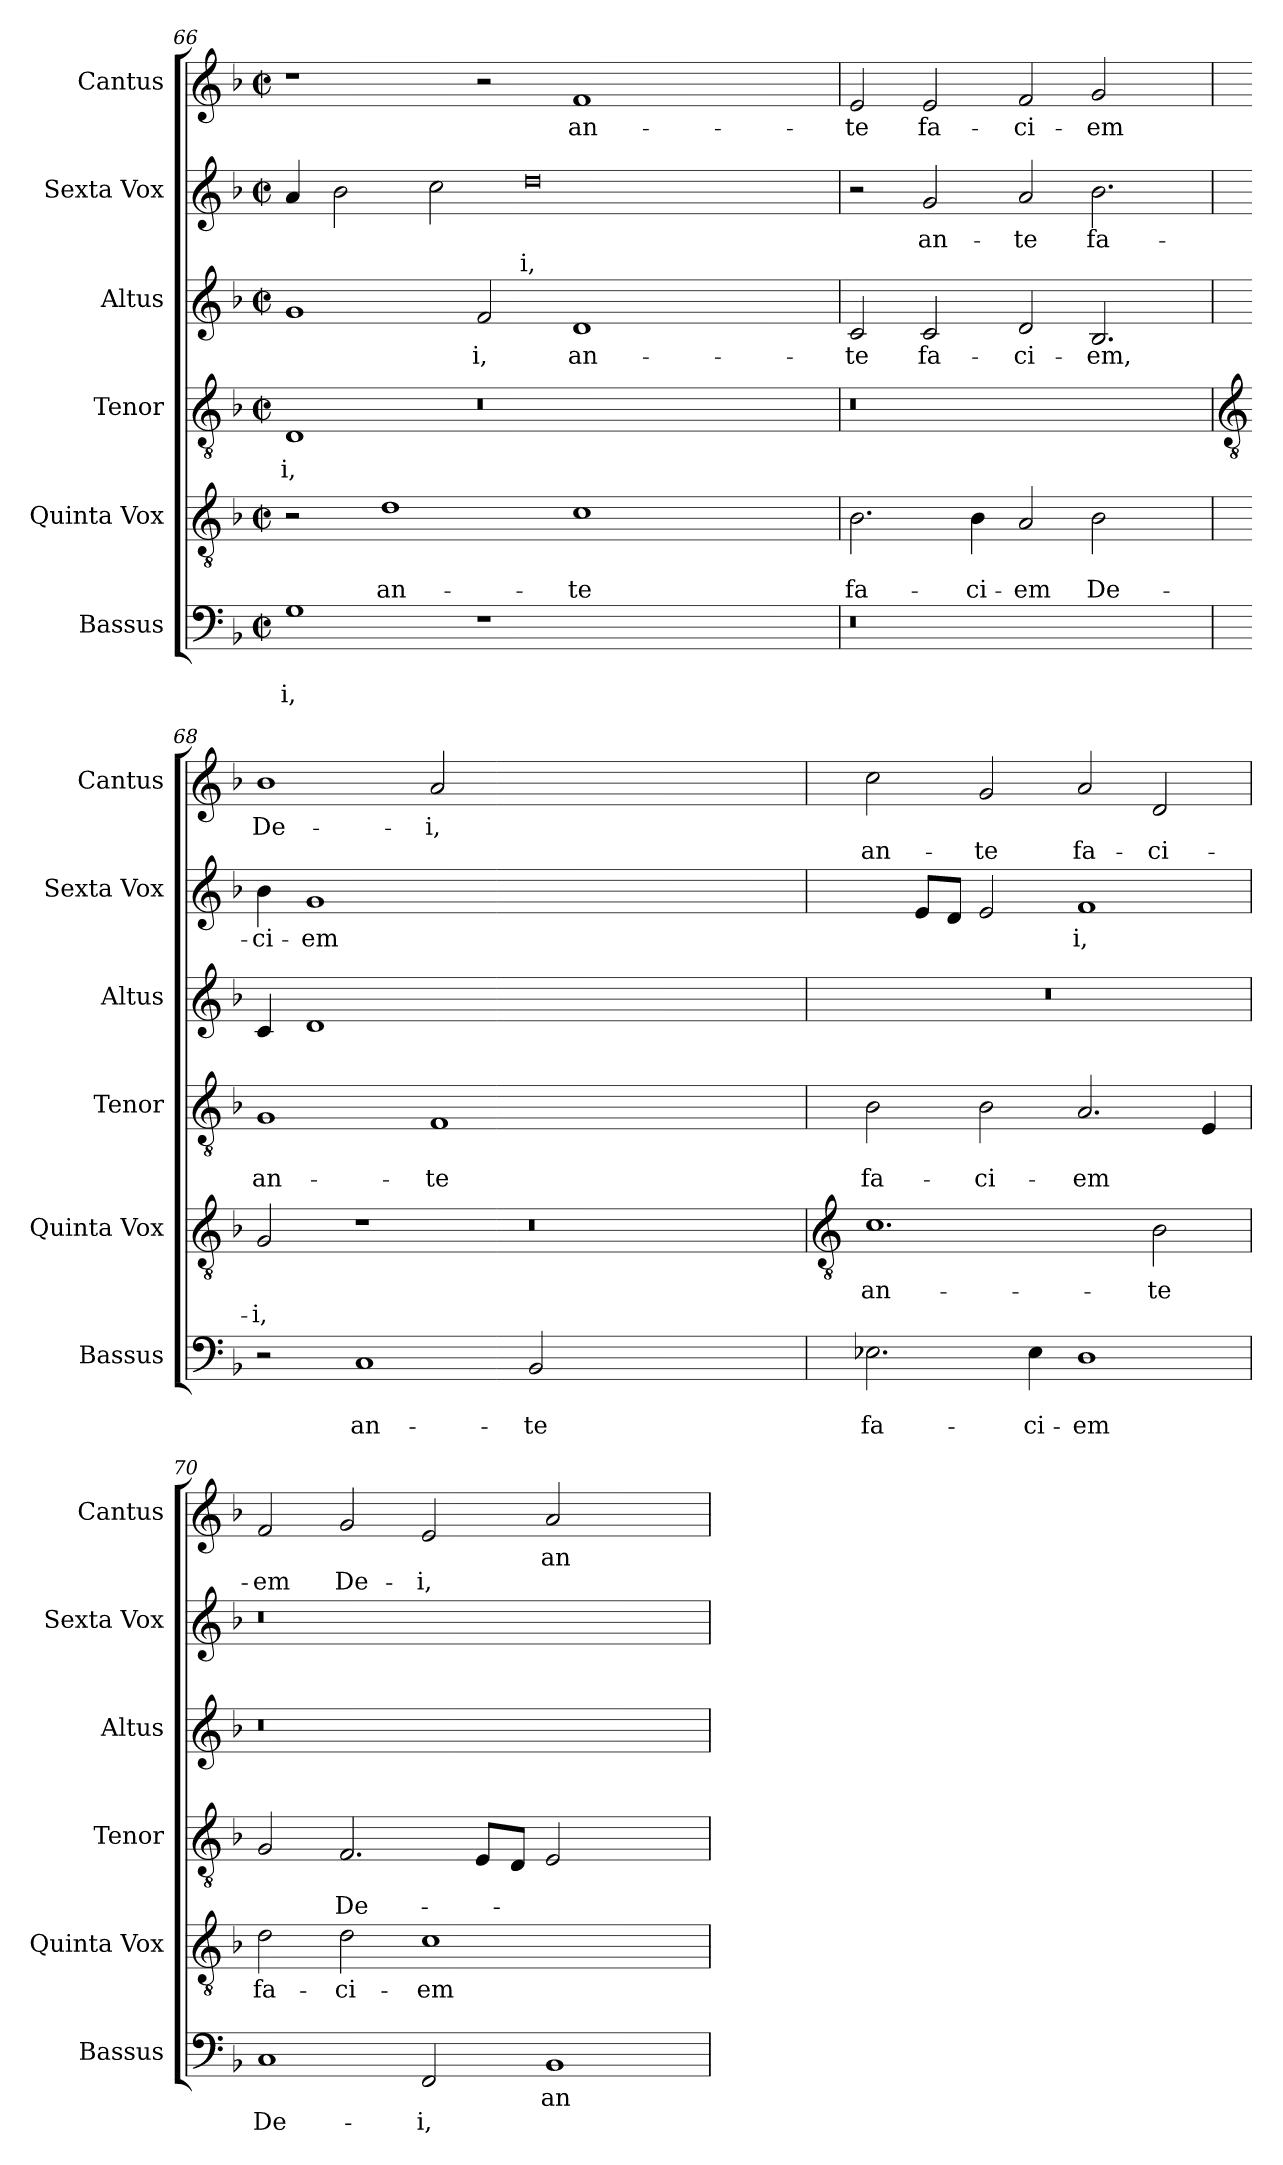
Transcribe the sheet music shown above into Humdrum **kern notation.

**kern	**text	**text	**kern	**text	**text	**kern	**text	**text	**kern	**text	**kern	**text	**text	**kern	**text	**text
*part6	*part6	*part6	*part5	*part5	*part5	*part4	*part4	*part4	*part3	*part3	*part2	*part2	*part2	*part1	*part1	*part1
*staff6	*staff6	*staff6	*staff5	*staff5	*staff5	*staff4	*staff4	*staff4	*staff3	*staff3	*staff2	*staff2	*staff2	*staff1	*staff1	*staff1
*I"Bassus	*	*	*I"Quinta Vox	*	*	*I"Tenor	*	*	*I"Altus	*	*I"Sexta Vox	*	*	*I"Cantus	*	*
*I'Bassus	*	*	*I'Quinta Vox	*	*	*I'Tenor	*	*	*I'Altus	*	*I'Sexta Vox	*	*	*I'Cantus	*	*
*clefF4	*	*	*clefGv2	*	*	*clefGv2	*	*	*clefG2	*	*clefG2	*	*	*clefG2	*	*
*k[b-]	*	*	*k[b-]	*	*	*k[b-]	*	*	*k[b-]	*	*k[b-]	*	*	*k[b-]	*	*
*F:	*	*	*F:	*	*	*F:	*	*	*F:	*	*F:	*	*	*F:	*	*
*M4/2	*	*	*M4/2	*	*	*M4/2	*	*	*M4/2	*	*M4/2	*	*	*M4/2	*	*
*met(c|)	*	*	*met(c|)	*	*	*met(c|)	*	*	*met(c|)	*	*met(c|)	*	*	*met(c|)	*	*
=66A	=66A	=66A	=66A	=66A	=66A	=66A	=66A	=66A	=66A	=66A	=66A	=66A	=66A	=66A	=66A	=66A
!	!	!LO:LY:b	!	!	!	!	!LO:LY:b	!	!	!	!	!	!	!	!	!
1G	.	-i,	2r	.	.	1D	-i,	.	1g	.	4a	.	.	1r	.	.
.	.	.	.	.	.	.	.	.	.	.	2b-	.	.	.	.	.
!	!	!	!	!	!LO:LY:b	!	!	!	!	!	!	!	!	!	!	!
.	.	.	1d	.	an-	.	.	.	.	.	.	.	.	.	.	.
.	.	.	.	.	.	.	.	.	.	.	2cc	.	.	.	.	.
!	!	!	!	!	!	!	!	!	!	!LO:LY:b	!	!	!	!	!	!
1r	.	.	.	.	.	0r	.	.	2f	-i,	.	.	.	2r	.	.
!	!	!	!	!	!	!	!	!	!	!	!	!	!LO:LY:b	!	!	!
.	.	.	.	.	.	.	.	.	.	.	0dd	.	-i,	.	.	.
!	!	!	!	!	!LO:LY:b	!	!	!	!	!LO:LY:b	!	!	!	!	!LO:LY:b	!
.	.	.	1c	.	-te	.	.	.	1d	an-	.	.	.	1f	an-	.
1ryy	.	.	.	.	.	.	.	.	.	.	.	.	.	.	.	.
.	.	.	2.ryy	.	.	.	.	.	2.ryy	.	.	.	.	2.ryy	.	.
4ryy	.	.	.	.	.	4ryy	.	.	.	.	.	.	.	.	.	.
=67A	=67A	=67A	=67A	=67A	=67A	=67A	=67A	=67A	=67A	=67A	=67A	=67A	=67A	=67A	=67A	=67A
!	!	!	!	!	!LO:LY:b	!	!	!	!	!LO:LY:b	!	!	!	!	!LO:LY:b	!
0r	.	.	2.B-	.	fa-	0r	.	.	2c	-te	2r	.	.	2e	-te	.
!	!	!	!	!	!	!	!	!	!	!LO:LY:b	!	!LO:LY:b	!	!	!LO:LY:b	!
.	.	.	.	.	.	.	.	.	2c	fa-	2g	an-	.	2e	fa-	.
!	!	!	!	!	!LO:LY:b	!	!	!	!	!	!	!	!	!	!	!
.	.	.	4B-	.	-ci-	.	.	.	.	.	.	.	.	.	.	.
!	!	!	!	!	!LO:LY:b	!	!	!	!	!LO:LY:b	!	!LO:LY:b	!	!	!LO:LY:b	!
.	.	.	2A	.	-em	.	.	.	2d	-ci-	2a	-te	.	2f	-ci-	.
!	!	!	!	!	!LO:LY:b	!	!	!	!	!LO:LY:b	!	!LO:LY:b	!	!	!LO:LY:b	!
.	.	.	2B-	.	De-	.	.	.	2.B-	-em,	2.b-	fa-	.	2g	-em	.
4ryy	.	.	4ryy	.	.	4ryy	.	.	.	.	.	.	.	4ryy	.	.
!!LO:LB:g=z
=68A	=68A	=68A	=68A	=68A	=68A	=68A	=68A	=68A	=68A	=68A	=68A	=68A	=68A	=68A	=68A	=68A
*	*	*	*	*	*	*clefGv2	*	*	*	*	*	*	*	*	*	*
!	!	!	!	!	!LO:LY:b	!	!	!LO:LY:b	!	!	!	!LO:LY:b	!	!	!LO:LY:b	!
2r	.	.	2G	.	-i,	1G	.	an-	4c	.	4b-	-ci-	.	1b-	De-	.
!	!	!	!	!	!	!	!	!	!	!	!	!LO:LY:b	!	!	!	!
.	.	.	.	.	.	.	.	.	1d	.	1g	-em	.	.	.	.
!	!	!LO:LY:b	!	!	!	!	!	!	!	!	!	!	!	!	!	!
1C	.	an-	1r	.	.	.	.	.	.	.	.	.	.	.	.	.
!	!	!	!	!	!	!	!	!LO:LY:b	!	!	!	!	!	!	!LO:LY:b	!
.	.	.	.	.	.	1F	.	-te	.	.	.	.	.	2a	-i,	.
!	!	!	!	!	!	!	!	!	!	!	!	!LO:LY:b	!	!	!	!
.	.	.	.	.	.	.	.	.	0ryy	.	[2fyy	De-	.	.	.	.
!	!	!LO:LY:b	!	!	!	!	!	!	!	!	!	!	!	!	!	!
2BB-	.	-te	0r	.	.	.	.	.	.	.	.	.	.	0ryy	.	.
.	.	.	.	.	.	.	.	.	.	.	1..ryy	.	.	.	.	.
1.ryy	.	.	.	.	.	1.ryy	.	.	.	.	.	.	.	.	.	.
.	.	.	.	.	.	.	.	.	4ryy	.	.	.	.	.	.	.
!!LO:LB:g=z
=69	=69	=69	=69	=69	=69	=69	=69	=69	=69	=69	=69	=69	=69	=69	=69	=69
*	*	*	*clefGv2	*	*	*	*	*	*	*	*	*	*	*	*	*
!	!	!LO:LY:b	!	!LO:LY:b	!	!	!	!LO:LY:b	!	!	!	!	!	!	!	!LO:LY:b
2.E-X	.	fa-	1.c	an-	.	2B-	.	fa-	0r	.	4fyy]	.	.	2cc	.	an-
.	.	.	.	.	.	.	.	.	.	.	8eL	.	.	.	.	.
.	.	.	.	.	.	.	.	.	.	.	8dJ	.	.	.	.	.
!	!	!	!	!	!	!	!	!LO:LY:b	!	!	!	!	!	!	!	!LO:LY:b
.	.	.	.	.	.	2B-	.	-ci-	.	.	2e	.	.	2g	.	-te
!	!	!LO:LY:b	!	!	!	!	!	!	!	!	!	!	!	!	!	!
4E-	.	-ci-	.	.	.	.	.	.	.	.	.	.	.	.	.	.
!	!	!LO:LY:b	!	!	!	!	!	!LO:LY:b	!	!	!	!LO:LY:b	!	!	!	!LO:LY:b
1D	.	-em	.	.	.	2.A	.	-em	.	.	1f	-i,	.	2a	.	fa-
!	!	!	!	!LO:LY:b	!	!	!	!	!	!	!	!	!	!	!	!LO:LY:b
.	.	.	2B-	-te	.	.	.	.	.	.	.	.	.	2d	.	-ci-
.	.	.	.	.	.	4E	.	.	.	.	.	.	.	.	.	.
!!LO:LB:g=z
=70	=70	=70	=70	=70	=70	=70	=70	=70	=70	=70	=70	=70	=70	=70	=70	=70
!	!	!LO:LY:b	!	!LO:LY:b	!	!	!	!	!	!	!	!	!	!	!	!LO:LY:b
1C	.	De-	2d	fa-	.	2G	.	.	0r	.	0r	.	.	2f	.	-em
!	!	!	!	!LO:LY:b	!	!	!	!LO:LY:b	!	!	!	!	!	!	!	!LO:LY:b
.	.	.	2d	-ci-	.	2.F	.	De-	.	.	.	.	.	2g	.	De-
!	!	!LO:LY:b	!	!LO:LY:b	!	!	!	!	!	!	!	!	!	!	!	!LO:LY:b
2FF	.	-i,	1c	-em	.	.	.	.	.	.	.	.	.	2e	.	-i,
.	.	.	.	.	.	8EL	.	.	.	.	.	.	.	.	.	.
.	.	.	.	.	.	8DJ	.	.	.	.	.	.	.	.	.	.
!	!LO:LY:b	!	!	!	!	!	!	!	!	!	!	!	!	!	!LO:LY:b	!
1BB-	an-	.	.	.	.	2E	.	.	.	.	.	.	.	2a	an-	.
.	.	.	2ryy	.	.	2ryy	.	.	2ryy	.	2ryy	.	.	2ryy	.	.
=	=	=	=	=	=	=	=	=	=	=	=	=	=	=	=	=
*-	*-	*-	*-	*-	*-	*-	*-	*-	*-	*-	*-	*-	*-	*-	*-	*-
